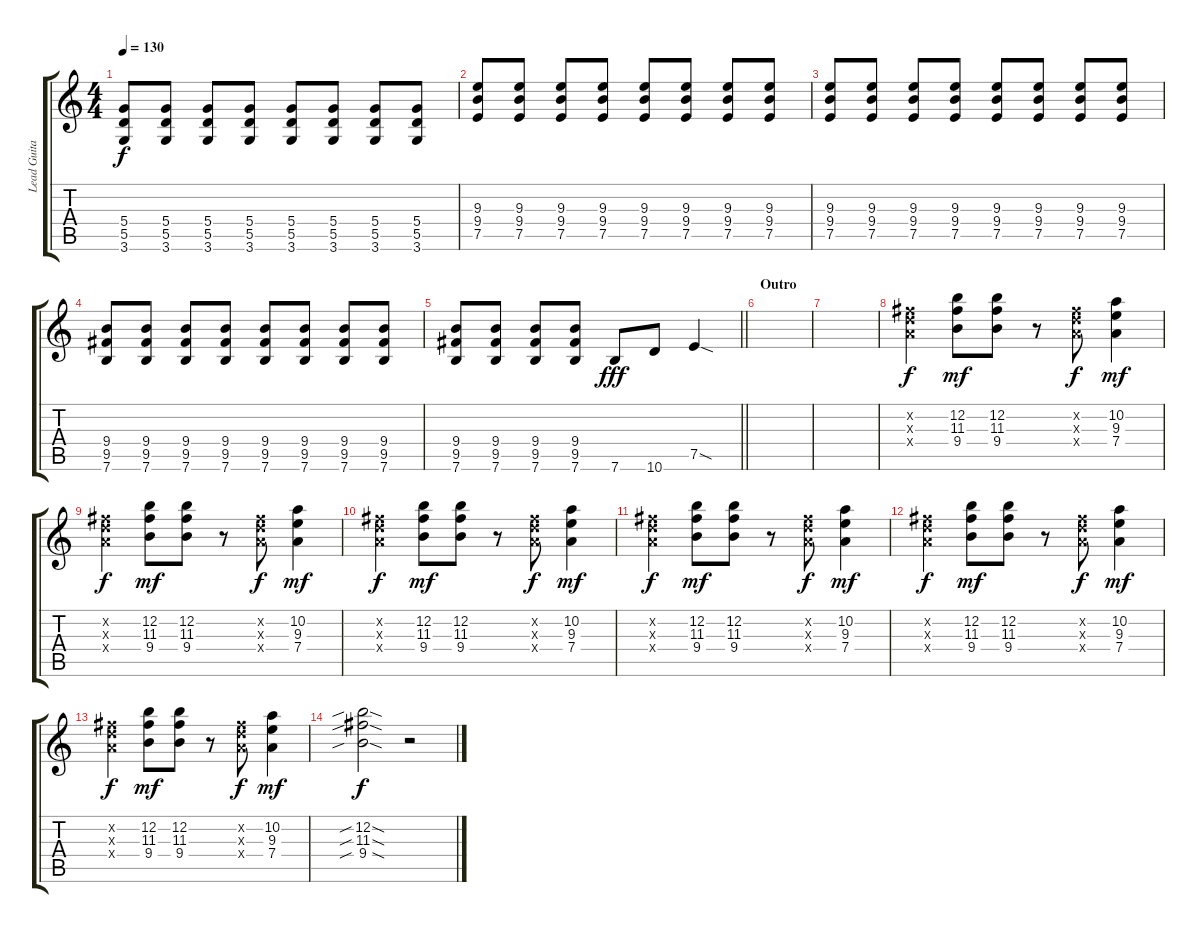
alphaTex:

\track ("Lead Guitar" "Lead Guita") {instrument overdrivenguitar}
\staff {score tabs}
\tuning (E4 B3 G3 D3 A2 E2) {hide}
\ts (4 4)
\tempo 130
\clef g2
\ks c
(5.4 5.5 3.6).8{dy f} (5.4 5.5 3.6).8 (5.4 5.5 3.6).8 (5.4 5.5 3.6).8 (5.4 5.5 3.6).8 (5.4 5.5 3.6).8 (5.4 5.5 3.6).8 (5.4 5.5 3.6).8 |
(9.3 9.4 7.5).8 (9.3 9.4 7.5).8 (9.3 9.4 7.5).8 (9.3 9.4 7.5).8 (9.3 9.4 7.5).8 (9.3 9.4 7.5).8 (9.3 9.4 7.5).8 (9.3 9.4 7.5).8 |
(9.3 9.4 7.5).8 (9.3 9.4 7.5).8 (9.3 9.4 7.5).8 (9.3 9.4 7.5).8 (9.3 9.4 7.5).8 (9.3 9.4 7.5).8 (9.3 9.4 7.5).8 (9.3 9.4 7.5).8 |
(9.4 9.5 7.6).8 (9.4 9.5 7.6).8 (9.4 9.5 7.6).8 (9.4 9.5 7.6).8 (9.4 9.5 7.6).8 (9.4 9.5 7.6).8 (9.4 9.5 7.6).8 (9.4 9.5 7.6).8 |
\barLineRight lightlight
(9.4 9.5 7.6).8 (9.4 9.5 7.6).8 (9.4 9.5 7.6).8 (9.4 9.5 7.6).8 7.6.8{dy fff} 10.6.8 7.5{sod}.4 |
\section ("" "Outro")
|
|
(7.2{x} 7.3{x} 7.4{x}).4{dy f instrument overdrivenguitar} (12.2 11.3 9.4).8{dy mf} (12.2 11.3 9.4).8 r.8 (7.2{x} 7.3{x} 7.4{x}).8{dy f} (10.2 9.3 7.4).4{dy mf} |
(7.2{x} 7.3{x} 7.4{x}).4{dy f} (12.2 11.3 9.4).8{dy mf} (12.2 11.3 9.4).8 r.8 (7.2{x} 7.3{x} 7.4{x}).8{dy f} (10.2 9.3 7.4).4{dy mf} |
(7.2{x} 7.3{x} 7.4{x}).4{dy f} (12.2 11.3 9.4).8{dy mf} (12.2 11.3 9.4).8 r.8 (7.2{x} 7.3{x} 7.4{x}).8{dy f} (10.2 9.3 7.4).4{dy mf} |
(7.2{x} 7.3{x} 7.4{x}).4{dy f} (12.2 11.3 9.4).8{dy mf} (12.2 11.3 9.4).8 r.8 (7.2{x} 7.3{x} 7.4{x}).8{dy f} (10.2 9.3 7.4).4{dy mf} |
(7.2{x} 7.3{x} 7.4{x}).4{dy f} (12.2 11.3 9.4).8{dy mf} (12.2 11.3 9.4).8 r.8 (7.2{x} 7.3{x} 7.4{x}).8{dy f} (10.2 9.3 7.4).4{dy mf} |
(7.2{x} 7.3{x} 7.4{x}).4{dy f} (12.2 11.3 9.4).8{dy mf} (12.2 11.3 9.4).8 r.8 (7.2{x} 7.3{x} 7.4{x}).8{dy f} (10.2 9.3 7.4).4{dy mf} |
(12.2{sib sod} 11.3{sib sod} 9.4{sib sod}).2{dy f} r.2
